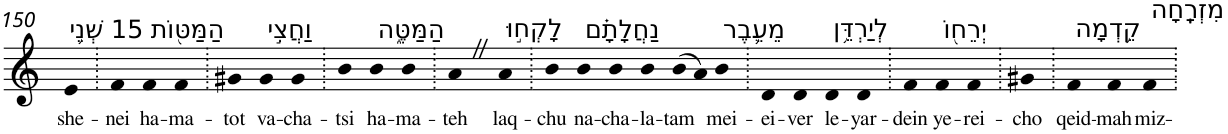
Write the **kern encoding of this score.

**kern	**text
*part1	*part1
*staff1	*staff1
*I"Piano	*
*I'Pno	*
!!LO:PB:g=z
*clefG2	*
*k[]	*
=150	=150
!LO:TX:a:t=15 שְׁנֵ֥י	!
!	!LO:LY:b
4e	she-
=151.	=151.
!	!LO:LY:b
4f	-nei
!LO:TX:a:t=הַמַּטּ֖וֹת	!
!	!LO:LY:b
4f	ha-
!	!LO:LY:b
4f	-ma-
=152.	=152.
!	!LO:LY:b
4g#X	-tot
!LO:TX:a:t=וַחֲצִ֣י	!
!	!LO:LY:b
4g#	va-
!	!LO:LY:b
4g#	-cha-
=153.	=153.
!	!LO:LY:b
4b	-tsi
!LO:TX:a:t=הַמַּטֶּ֑ה	!
!	!LO:LY:b
4b	ha-
!	!LO:LY:b
4b	-ma-
=154.	=154.
!	!LO:LY:b
4aZ	-teh
!LO:TX:a:t=לָקְח֣וּ	!
!	!LO:LY:b
4a	laq-
=155.	=155.
!	!LO:LY:b
4b	-chu
!LO:TX:a:t=נַחֲלָתָ֗ם	!
!	!LO:LY:b
4b	na-
!	!LO:LY:b
4b	-cha-
!	!LO:LY:b
4b	-la-
!	!LO:LY:b
(>8b	-tam
8a)	.
!LO:TX:a:t=מֵעֵ֛בֶר	!
!	!LO:LY:b
4b	mei-
=156.	=156.
!	!LO:LY:b
4d	-ei-
!	!LO:LY:b
4d	-ver
!LO:TX:a:t=לְיַרְדֵּ֥ן	!
!	!LO:LY:b
4d	le-
!	!LO:LY:b
4d	-yar-
=157.	=157.
!	!LO:LY:b
4f	-dein
!LO:TX:a:t=יְרֵח֖וֹ	!
!	!LO:LY:b
4f	ye-
!	!LO:LY:b
4f	-rei-
=158.	=158.
!	!LO:LY:b
4g#X	-cho
=159.	=159.
!LO:TX:a:t=קֵ֥דְמָה	!
!	!LO:LY:b
4f	qeid-
!	!LO:LY:b
4f	-mah
!LO:TX:a:t=מִזְרָֽחָה	!
!	!LO:LY:b
4f	miz-
=.	=.
*-	*-
